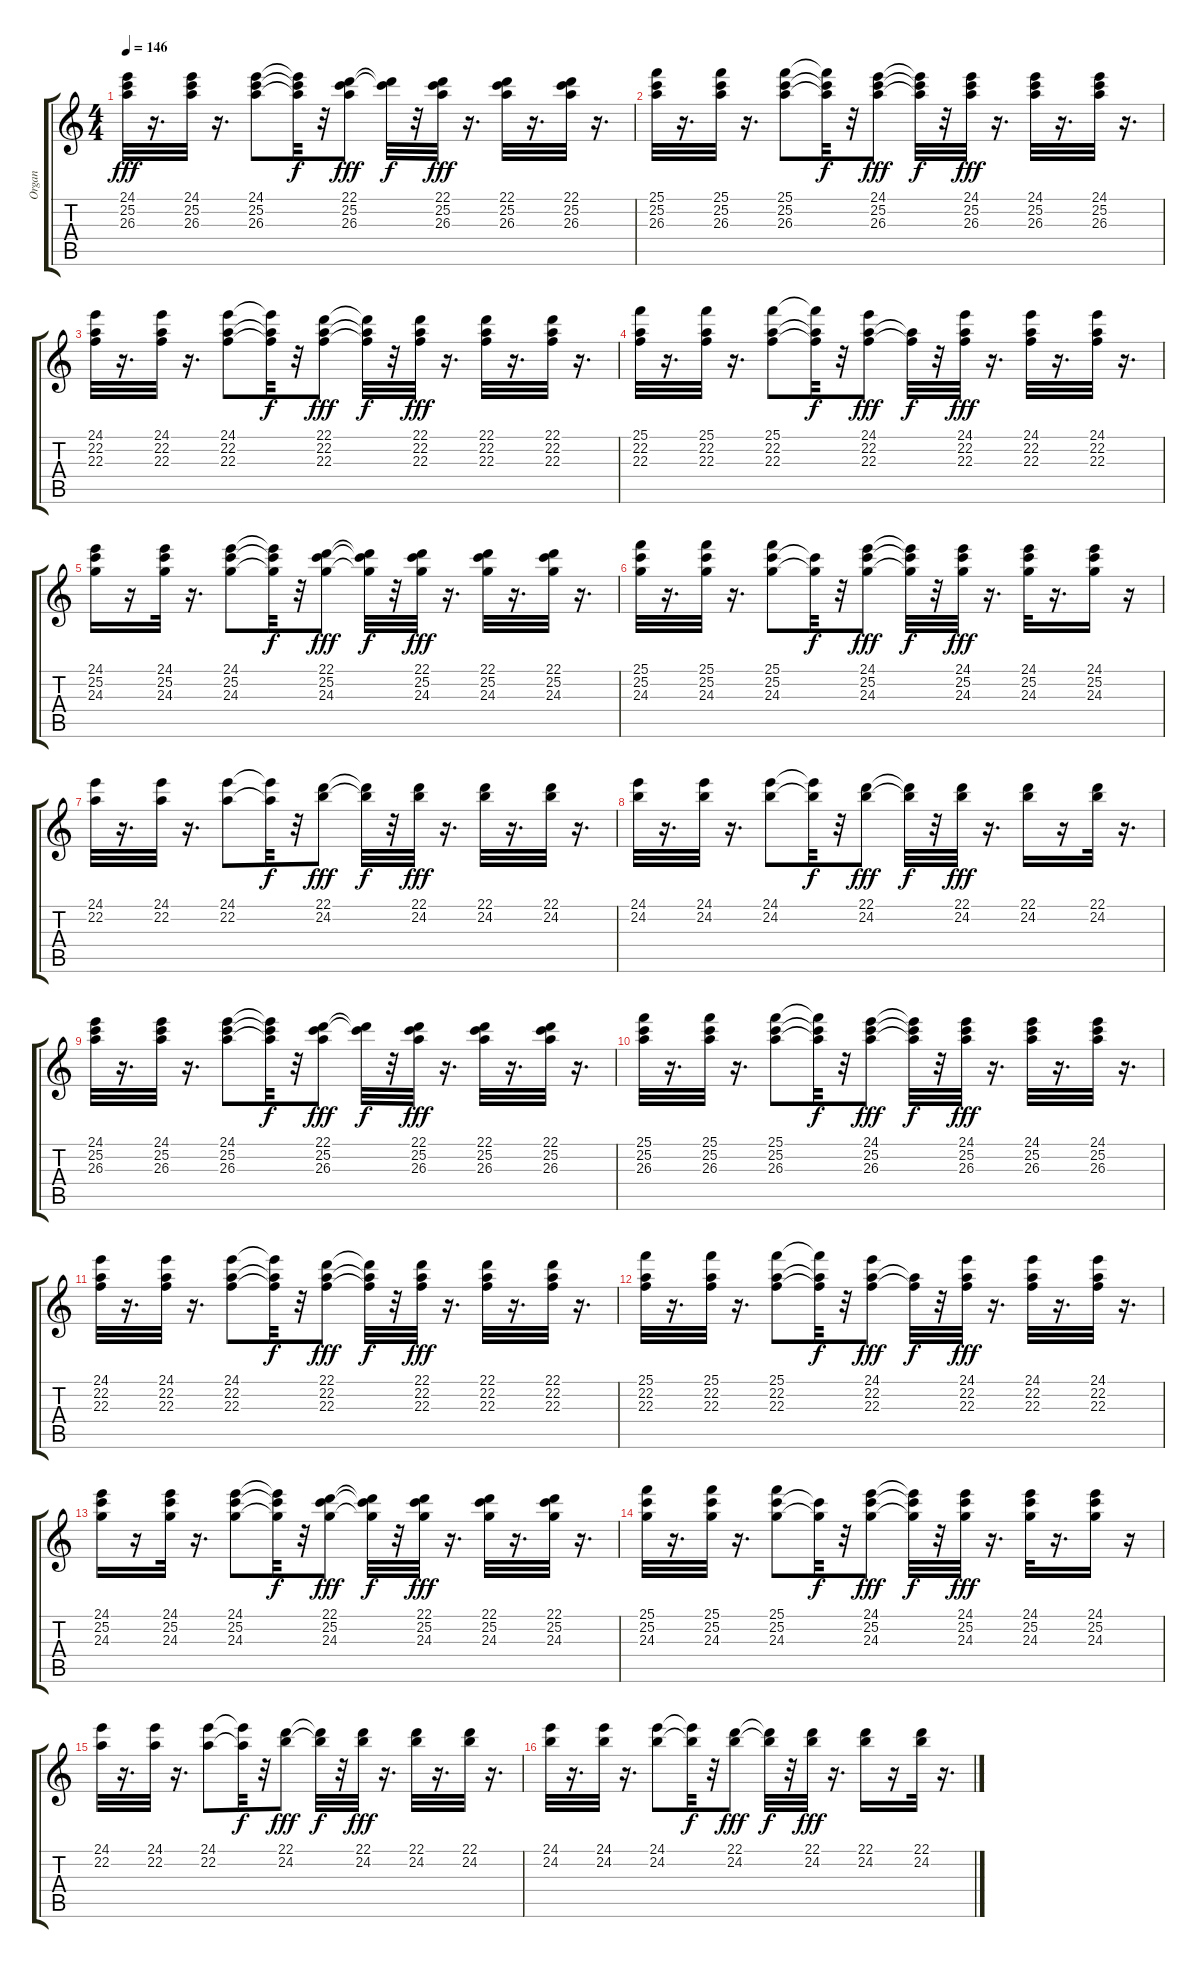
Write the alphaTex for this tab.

\track ("Organ" "Organ") {instrument drawbarorgan}
\staff {score tabs}
\tuning (E4 B3 G3 D3 A2 E2) {hide}
\ts (4 4)
\tempo 146
\clef g2
\ks c
(24.1 25.2 26.3).32{dy fff} r.16{d} (24.1 25.2 26.3).32 r.16{d} (24.1 25.2 26.3).8 (24.1{t} 25.2{t} 26.3{t}).32{dy f} r.32 (22.1 25.2 26.3).8{dy fff} (22.1{t} 25.2{t}).32{dy f} r.32 (22.1 25.2 26.3).32{dy fff} r.16{d} (22.1 25.2 26.3).32 r.16{d} (22.1 25.2 26.3).32 r.16{d} |
(25.1 25.2 26.3).32 r.16{d} (25.1 25.2 26.3).32 r.16{d} (25.1 25.2 26.3).8 (25.1{t} 25.2{t} 26.3{t}).32{dy f} r.32 (24.1 25.2 26.3).8{dy fff} (24.1{t} 25.2{t} 26.3{t}).32{dy f} r.32 (24.1 25.2 26.3).32{dy fff} r.16{d} (24.1 25.2 26.3).32 r.16{d} (24.1 25.2 26.3).32 r.16{d} |
(24.1 22.2 22.3).32 r.16{d} (24.1 22.2 22.3).32 r.16{d} (24.1 22.2 22.3).8 (24.1{t} 22.2{t} 22.3{t}).32{dy f} r.32 (22.1 22.2 22.3).8{dy fff} (22.1{t} 22.2{t} 22.3{t}).32{dy f} r.32 (22.1 22.2 22.3).32{dy fff} r.16{d} (22.1 22.2 22.3).32 r.16{d} (22.1 22.2 22.3).32 r.16{d} |
(25.1 22.2 22.3).32 r.16{d} (25.1 22.2 22.3).32 r.16{d} (25.1 22.2 22.3).8 (25.1{t} 22.2{t} 22.3{t}).32{dy f} r.32 (24.1 22.2 22.3).8{dy fff} (22.2{t} 22.3{t}).32{dy f} r.32 (24.1 22.2 22.3).32{dy fff} r.16{d} (24.1 22.2 22.3).32 r.16{d} (24.1 22.2 22.3).32 r.16{d} |
(24.1 25.2 24.3).16 r.16 (24.1 25.2 24.3).32 r.16{d} (24.1 25.2 24.3).8 (24.1{t} 25.2{t} 24.3{t}).32{dy f} r.32 (22.1 25.2 24.3).8{dy fff} (22.1{t} 25.2{t} 24.3{t}).32{dy f} r.32 (22.1 25.2 24.3).32{dy fff} r.16{d} (22.1 25.2 24.3).32 r.16{d} (22.1 25.2 24.3).32 r.16{d} |
(25.1 25.2 24.3).32 r.16{d} (25.1 25.2 24.3).32 r.16{d} (25.1 25.2 24.3).8 (25.2{t} 24.3{t}).32{dy f} r.32 (24.1 25.2 24.3).8{dy fff} (24.1{t} 25.2{t} 24.3{t}).32{dy f} r.32 (24.1 25.2 24.3).32{dy fff} r.16{d} (24.1 25.2 24.3).32 r.16{d} (24.1 25.2 24.3).16 r.16 |
(24.1 22.2).32 r.16{d} (24.1 22.2).32 r.16{d} (24.1 22.2).8 (24.1{t} 22.2{t}).32{dy f} r.32 (22.1 24.2).8{dy fff} (22.1{t} 24.2{t}).32{dy f} r.32 (22.1 24.2).32{dy fff} r.16{d} (22.1 24.2).32 r.16{d} (22.1 24.2).32 r.16{d} |
(24.1 24.2).32 r.16{d} (24.1 24.2).32 r.16{d} (24.1 24.2).8 (24.1{t} 24.2{t}).32{dy f} r.32 (22.1 24.2).8{dy fff} (22.1{t} 24.2{t}).32{dy f} r.32 (22.1 24.2).32{dy fff} r.16{d} (22.1 24.2).16 r.16 (22.1 24.2).32 r.16{d} |
(24.1 25.2 26.3).32 r.16{d} (24.1 25.2 26.3).32 r.16{d} (24.1 25.2 26.3).8 (24.1{t} 25.2{t} 26.3{t}).32{dy f} r.32 (22.1 25.2 26.3).8{dy fff} (22.1{t} 25.2{t}).32{dy f} r.32 (22.1 25.2 26.3).32{dy fff} r.16{d} (22.1 25.2 26.3).32 r.16{d} (22.1 25.2 26.3).32 r.16{d} |
(25.1 25.2 26.3).32 r.16{d} (25.1 25.2 26.3).32 r.16{d} (25.1 25.2 26.3).8 (25.1{t} 25.2{t} 26.3{t}).32{dy f} r.32 (24.1 25.2 26.3).8{dy fff} (24.1{t} 25.2{t} 26.3{t}).32{dy f} r.32 (24.1 25.2 26.3).32{dy fff} r.16{d} (24.1 25.2 26.3).32 r.16{d} (24.1 25.2 26.3).32 r.16{d} |
(24.1 22.2 22.3).32 r.16{d} (24.1 22.2 22.3).32 r.16{d} (24.1 22.2 22.3).8 (24.1{t} 22.2{t} 22.3{t}).32{dy f} r.32 (22.1 22.2 22.3).8{dy fff} (22.1{t} 22.2{t} 22.3{t}).32{dy f} r.32 (22.1 22.2 22.3).32{dy fff} r.16{d} (22.1 22.2 22.3).32 r.16{d} (22.1 22.2 22.3).32 r.16{d} |
(25.1 22.2 22.3).32 r.16{d} (25.1 22.2 22.3).32 r.16{d} (25.1 22.2 22.3).8 (25.1{t} 22.2{t} 22.3{t}).32{dy f} r.32 (24.1 22.2 22.3).8{dy fff} (22.2{t} 22.3{t}).32{dy f} r.32 (24.1 22.2 22.3).32{dy fff} r.16{d} (24.1 22.2 22.3).32 r.16{d} (24.1 22.2 22.3).32 r.16{d} |
(24.1 25.2 24.3).16 r.16 (24.1 25.2 24.3).32 r.16{d} (24.1 25.2 24.3).8 (24.1{t} 25.2{t} 24.3{t}).32{dy f} r.32 (22.1 25.2 24.3).8{dy fff} (22.1{t} 25.2{t} 24.3{t}).32{dy f} r.32 (22.1 25.2 24.3).32{dy fff} r.16{d} (22.1 25.2 24.3).32 r.16{d} (22.1 25.2 24.3).32 r.16{d} |
(25.1 25.2 24.3).32 r.16{d} (25.1 25.2 24.3).32 r.16{d} (25.1 25.2 24.3).8 (25.2{t} 24.3{t}).32{dy f} r.32 (24.1 25.2 24.3).8{dy fff} (24.1{t} 25.2{t} 24.3{t}).32{dy f} r.32 (24.1 25.2 24.3).32{dy fff} r.16{d} (24.1 25.2 24.3).32 r.16{d} (24.1 25.2 24.3).16 r.16 |
(24.1 22.2).32 r.16{d} (24.1 22.2).32 r.16{d} (24.1 22.2).8 (24.1{t} 22.2{t}).32{dy f} r.32 (22.1 24.2).8{dy fff} (22.1{t} 24.2{t}).32{dy f} r.32 (22.1 24.2).32{dy fff} r.16{d} (22.1 24.2).32 r.16{d} (22.1 24.2).32 r.16{d} |
(24.1 24.2).32 r.16{d} (24.1 24.2).32 r.16{d} (24.1 24.2).8 (24.1{t} 24.2{t}).32{dy f} r.32 (22.1 24.2).8{dy fff} (22.1{t} 24.2{t}).32{dy f} r.32 (22.1 24.2).32{dy fff} r.16{d} (22.1 24.2).16 r.16 (22.1 24.2).32 r.16{d}
